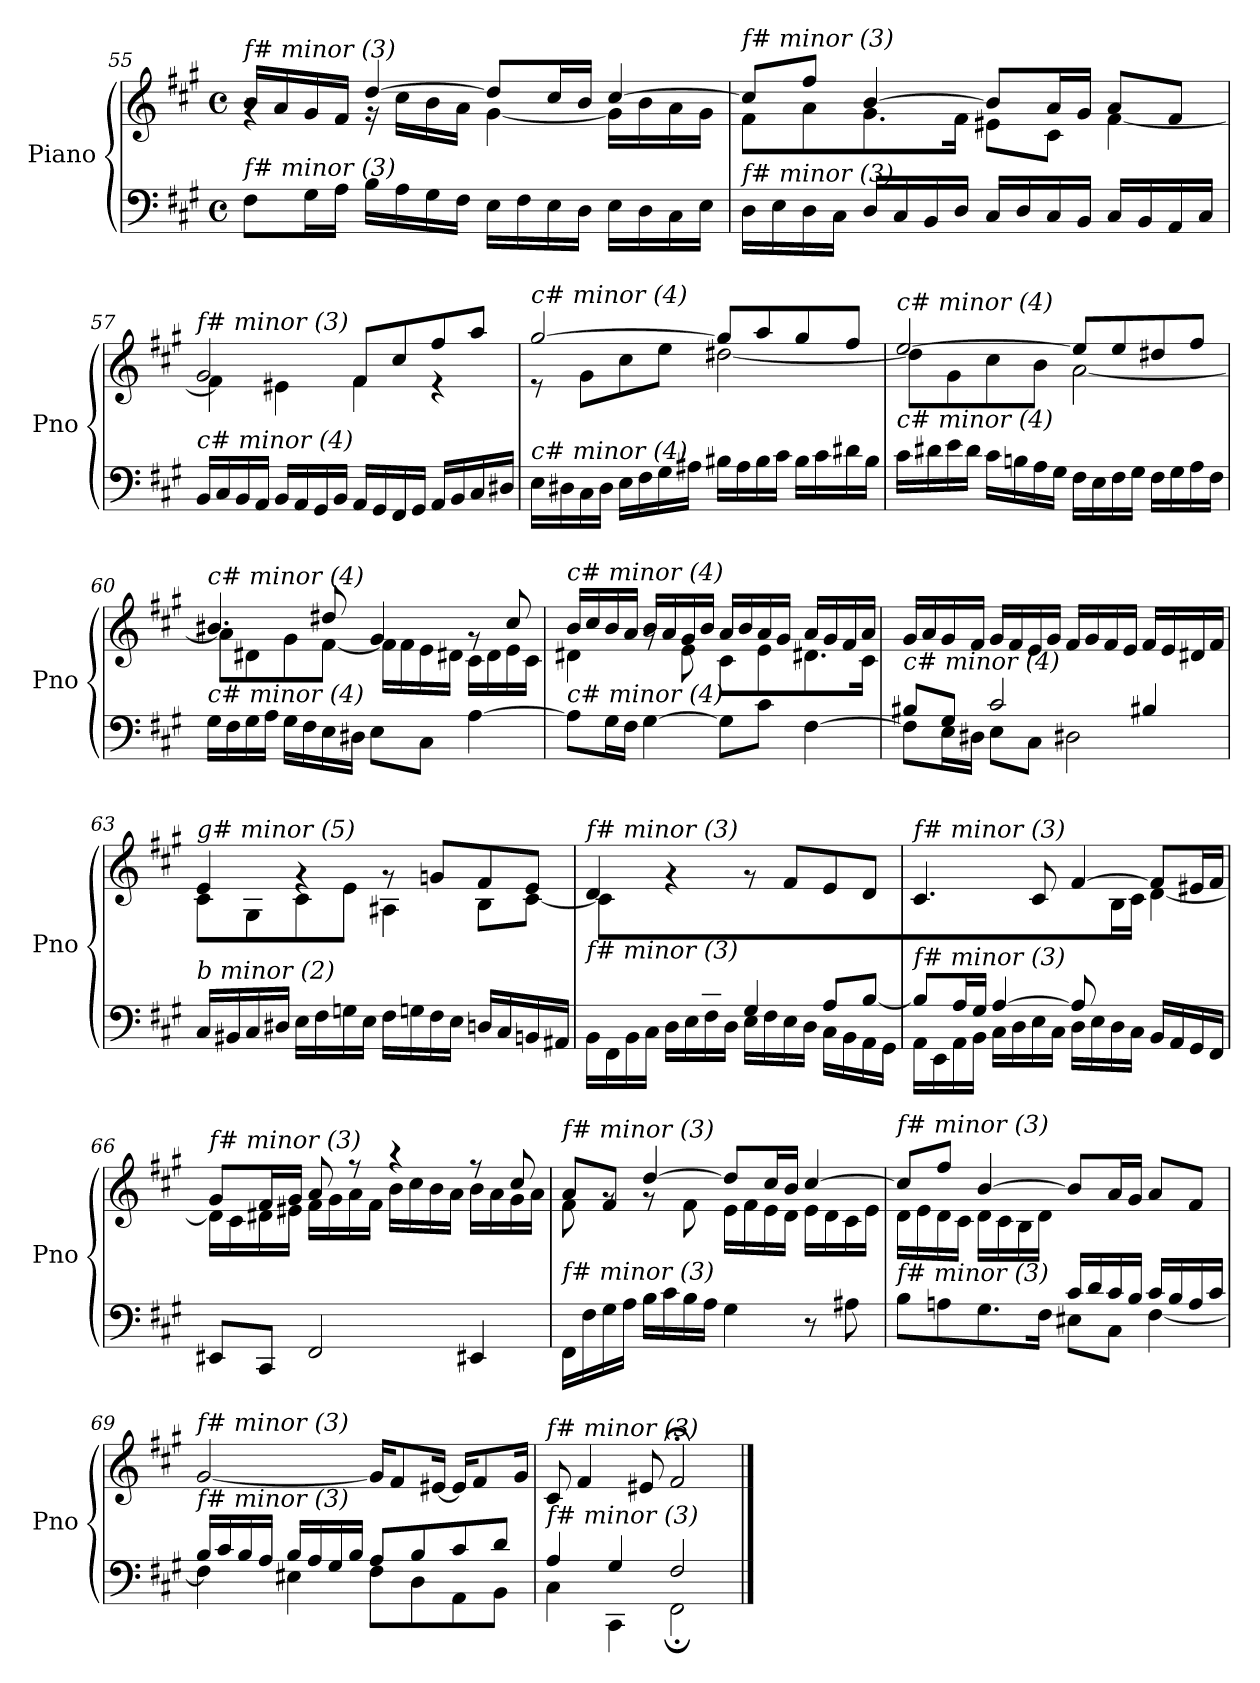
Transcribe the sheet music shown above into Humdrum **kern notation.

**kern	**kern
*part1	*part1
*staff2	*staff1
*I"Piano	*
*I'Pno	*
!!LO:LB:g=z
*clefF4	*clefG2
*k[f#c#g#]	*k[f#c#g#]
*M4/4	*M4/4
*met(c)	*met(c)
=55	=55
*	*^
!	!LO:TX:i:t=f# minor (3)	!
!LO:TX:i:t=f# minor (3)	!	!
8F#\L	16b/LL	4rg
.	16a/	.
16G#\L	16g#/	.
16A\JJ	16f#/JJ	.
16B\LL	[4dd/	16r
16A\	.	16cc#\LL
16G#\	.	16b\
16F#\JJ	.	16a\JJ
16E\LL	8dd/L]	[4g#\
16F#\	.	.
16E\	16cc#/L	.
16D\JJ	16b/JJ	.
16E\LL	[4cc#/	16g#\LL]
16D\	.	16b\
16C#\	.	16a\
16E\JJ	.	16g#\JJ
=56	=56	=56
!	!LO:TX:i:t=f# minor (3)	!
!LO:TX:i:t=f# minor (3)	!	!
16D\LL	8cc#/L]	8f#\L
16E\	.	.
16D\	8ff#/J	8a\
16C#\JJ	.	.
16D/LL	[4b/	8.g#\
16C#/	.	.
16BB/	.	.
16D/JJ	.	16f#\Jk
16C#/LL	8b/L]	8e#X\L
16D/	.	.
16C#/	16a/L	8c#\J
16BB/JJ	16g#/JJ	.
16C#/LL	8a/L	[4f#\
16BB/	.	.
16AA/	8f#/J	.
16C#/JJ	.	.
=57	=57	=57
!	!LO:TX:i:t=f# minor (3)	!
!LO:TX:i:t=c# minor (4)	!	!
16BB/LL	2g#/	4f#\]
16C#/	.	.
16BB/	.	.
16AA/JJ	.	.
16BB/LL	.	4e#X\
16AA/	.	.
16GG#/	.	.
16BB/JJ	.	.
16AA/LL	8f#/L	4f#\
16GG#/	.	.
16FF#/	8cc#/	.
16GG#/JJ	.	.
16AA/LL	8ff#/	4r
16BB/	.	.
16C#/	8aa/J	.
16D#X/JJ	.	.
!!LO:LB:g=z	!!
=58	=58	=58
!	!LO:TX:i:t=c# minor (4)	!
!LO:TX:i:t=c# minor (4)	!	!
16E\LL	[2gg#/	8r
16D#X\	.	.
16C#\	.	8g#\L
16D#\JJ	.	.
16E\LL	.	8cc#\
16F#\	.	.
16G#\	.	8ee\J
16A#X\JJ	.	.
16B#X\LL	8gg#/L]	[2dd#X\
16A#\	.	.
16B#\	8aa/	.
16c#\JJ	.	.
16B#\LL	8gg#/	.
16c#\	.	.
16d#X\	8ff#/J	.
16B#\JJ	.	.
=59	=59	=59
!	!LO:TX:i:t=c# minor (4)	!
!LO:TX:i:t=c# minor (4)	!	!
16c#\LL	[2ee/	8dd#\L]
16d#X\	.	.
16e\	.	8g#\
16d#\JJ	.	.
16c#\LL	.	8cc#\
16Bn\	.	.
16A\	.	8b\J
16G#\JJ	.	.
16F#\LL	8ee/L]	[2a\
16E\	.	.
16F#\	8ee/	.
16G#\JJ	.	.
16F#\LL	8dd#X/	.
16G#\	.	.
16A\	8ff#/J	.
16F#\JJ	.	.
=60	=60	=60
!	!LO:TX:i:t=c# minor (4)	!
!LO:TX:i:t=c# minor (4)	!	!
16G#\LL	4.b#X/	8a\L]
16F#\	.	.
16G#\	.	8d#X\
16A\JJ	.	.
16G#\LL	.	8g#\
16F#\	.	.
16E\	8dd#X/	[8f#\J
16D#X\JJ	.	.
8E\L	4g#/	16f#\LL]
.	.	16f#\
8C#\J	.	16e\
.	.	16d#X\JJ
[4A\	8rg	16c#\LL
.	.	16d#\
.	8cc#/	16e\
.	.	16c#\JJ
!!LO:PB:g=z	!!
=61	=61	=61
!	!LO:TX:i:t=c# minor (4)	!
!LO:TX:i:t=c# minor (4)	!	!
8A\L]	16b/LL	4d#X\
.	16cc#/	.
16G#\L	16b/	.
16F#\JJ	16a/JJ	.
[4G#\	16b/LL	8rg
.	16a/	.
.	16g#/	8e\
.	16b/JJ	.
8G#\L]	16a/LL	8c#\L
.	16b/	.
8c#\J	16a/	8e\
.	16g#/JJ	.
[4F#\	16a/LL	8.d#X\
.	16g#/	.
.	16f#/	.
.	16a/JJ	16c#\Jk
=62	=62	=62
*^	*	*
!	!	!LO:TX:i:t=c# minor (4)	!
!LO:TX:i:t=c# minor (4)	!	!	!
*	*	*v	*v
8B#X/L	8F#\L]	16g#/LL
.	.	16a/
8G#/J	16E\L	16g#/
.	16D#X\JJ	16f#/JJ
2c#/	8E\L	16g#/LL
.	.	16f#/
.	8C#\J	16e/
.	.	16g#/JJ
.	2D#X\	16f#/LL
.	.	16g#/
.	.	16f#/
.	.	16e/JJ
4B#X/	.	16f#/LL
.	.	16e/
.	.	16d#X/
.	.	16f#/JJ
*v	*v	*
=63	=63
*	*^
!	!LO:TX:i:t=g# minor (5)	!
!LO:TX:i:t=b minor (2)	!	!
16C#/LL	4e/	8c#\L
16BB#X/	.	.
16C#/	.	8G#\
16D#X/JJ	.	.
16E\LL	4rg	8c#\
16F#\	.	.
16Gn\	.	8e\J
16E\JJ	.	.
16F#\LL	8rg	4A#X\
16Gn\	.	.
16F#\	8gn/L	.
16E\JJ	.	.
16Dn/LL	8f#/	8B\L
16C#/	.	.
16BBn/	8e/J	[8c#\J
16AA#X/JJ	.	.
!!LO:LB:g=z
=64	=64	=64
*^	*	*^
*	*^	*	*	*
!	!	!	!LO:TX:i:t=f# minor (3)	!	!
!LO:TX:i:t=f# minor (3)	!	!	!	!	!
8ryy	16BB\LL	2ryy	4d/	8c#\L]	2ryy
.	16FF#\	.	.	.	.
8F#/	16BB\	.	.	4.ryy	.
.	16C#\JJ	.	.	.	.
8B/	16D\LL	.	4rg	.	.
.	16E\	.	.	.	.
8d/J	16F#\	.	.	.	.
.	16D\JJ	.	.	.	.
2ryy	4G#/	16E\LL	8rg	2ryy	2ryy
.	.	16F#\	.	.	.
.	.	16E\	8f#/L	.	.
.	.	16D\JJ	.	.	.
.	8A/L	16C#\LL	8e/	.	.
.	.	16BB\	.	.	.
.	[8B/J	16AA\	8d/J	.	.
.	.	16GG#\JJ	.	.	.
=65	=65	=65	=65	=65	=65
!	!	!	!LO:TX:i:t=f# minor (3)	!	!
!LO:TX:i:t=f# minor (3)	!	!	!	!	!
4ryy	8B/L]	16AA\LL	4.c#/	4ryy	4ryy
.	.	16EE\	.	.	.
.	16A/L	16AA\	.	.	.
.	16G#/JJ	16BB\JJ	.	.	.
[4A/	16C#\LL	2.ryy	.	4.ryy	2.ryy
.	16D\	.	.	.	.
.	16E\	.	8c#/	.	.
.	16C#\JJ	.	.	.	.
8A/L]	16D\LL	.	[4f#/	.	.
.	16E\	.	.	.	.
4.ryy	16D\	.	.	16B\L	.
.	16C#\JJ	.	.	16c#\JJ	.
.	16BB/LL	.	8f#/L]	[4d\	.
.	16AA/	.	.	.	.
.	16GG#/	.	16e#X/L	.	.
.	16FF#/JJ	.	16f#/JJ	.	.
*	*v	*v	*	*	*
*	*	*	*v	*v
=66	=66	=66	=66
!	!	!LO:TX:i:t=f# minor (3)	!
!LO:TX:i:t=f# minor (3)	!	!	!
*v	*v	*	*
8EE#X/L	8g#/L	16d\LL]
.	.	16c#\
8CC#/J	16f#/L	16d#X\
.	16g#/JJ	16e#X\JJ
2FF#/	8a/	16f#\LL
.	.	16g#\
.	8r	16a\
.	.	16f#\JJ
.	4r	16b\LL
.	.	16cc#\
.	.	16b\
.	.	16a\JJ
4EE#X/	8r	16b\LL
.	.	16a\
.	8cc#/	16g#\
.	.	16a\JJ
!!LO:LB:g=z	!!
=67	=67	=67
!	!LO:TX:i:t=f# minor (3)	!
!LO:TX:i:t=f# minor (3)	!	!
16FF#\LL	8a/L	8f#\
16F#\	.	.
16G#\	8f#/J	8rg
16A\JJ	.	.
16B\LL	[4dd/	8rg
16c#\	.	.
16B\	.	8f#\
16A\JJ	.	.
4G#\	8dd/L]	16e\LL
.	.	16f#\
.	16cc#/L	16e\
.	16b/JJ	16d\JJ
8r	[4cc#/	16e\LL
.	.	16d\
8A#X\	.	16c#\
.	.	16e\JJ
=68	=68	=68
*^	*	*
!	!	!LO:TX:i:t=f# minor (3)	!
!LO:TX:i:t=f# minor (3)	!	!	!
2ryy	8B\L	8cc#/L]	16d\LL
.	.	.	16e\
.	8An\	8ff#/J	16d\
.	.	.	16c#\JJ
.	8.G#\	[4b/	16d\LL
.	.	.	16c#\
.	.	.	16B\
.	16F#\Jk	.	16d\JJ
16c#/LL	8E#X\L	8b/L]	2ryy
16d/	.	.	.
16c#/	8C#\J	16a/L	.
16B/JJ	.	16g#/JJ	.
16c#/LL	[4F#\	8a/L	.
16B/	.	.	.
16A/	.	8f#/J	.
16c#/JJ	.	.	.
*	*	*v	*v
=69	=69	=69
!	!	!LO:TX:i:t=f# minor (3)
!LO:TX:i:t=f# minor (3)	!	!
16B/LL	4F#\]	[2g#/
16c#/	.	.
16B/	.	.
16A/JJ	.	.
16B/LL	4E#X\	.
16A/	.	.
16G#/	.	.
16B/JJ	.	.
8A/L	8F#\L	16g#/KL]
.	.	8f#/
8B/	8D\	.
.	.	[16e#X/Jk
8c#/	8AA\	16e#/KL]
.	.	8f#/
8d/J	8BB\J	.
.	.	16g#/Jk
=70	=70	=70
!	!	!LO:TX:i:t=f# minor (3)
!LO:TX:i:t=f# minor (3)	!	!
4A/	4C#\	8c#/
.	.	4f#/
4G#/	4CC#\	.
.	.	8e#X/
2F#/	2FF#;\	2f#;</
*v	*v	*
==	==
*-	*-
